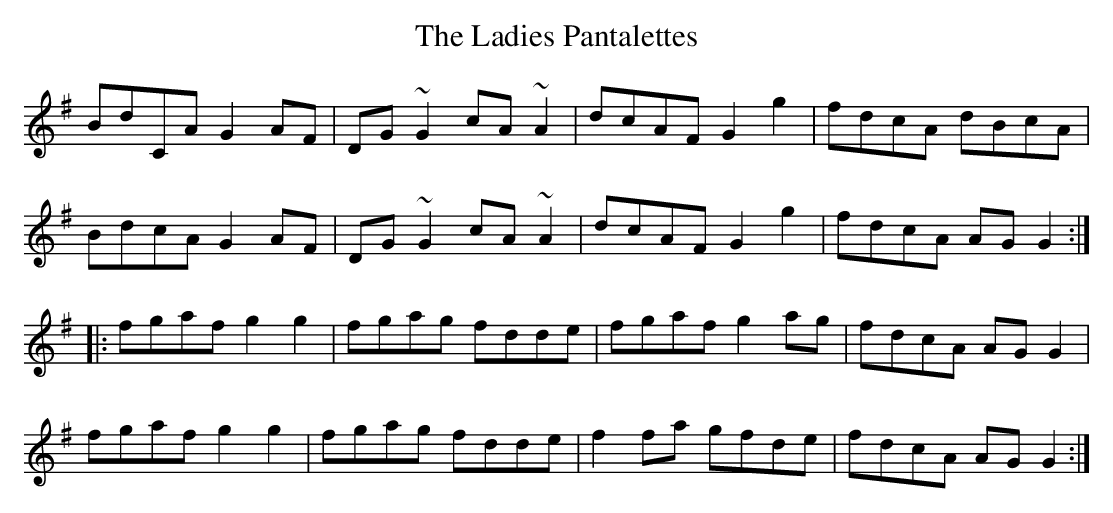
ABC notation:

X:1
T:Ladies Pantalettes, The
M:G
L:1/8
K:G
BdCA G2 AF|DG ~G2 cA ~A2|dcAF G2g2|fdcA dBcA|
BdcA G2 AF|DG ~G2 cA ~A2|dcAF G2 g2|fdcA AG G2:|
|:fgaf g2g2|fgag fdde|fgaf g2 ag|fdcA AG G2|
fgaf g2g2|fgag fdde|f2 fa gfde|fdcA AG G2:|]
